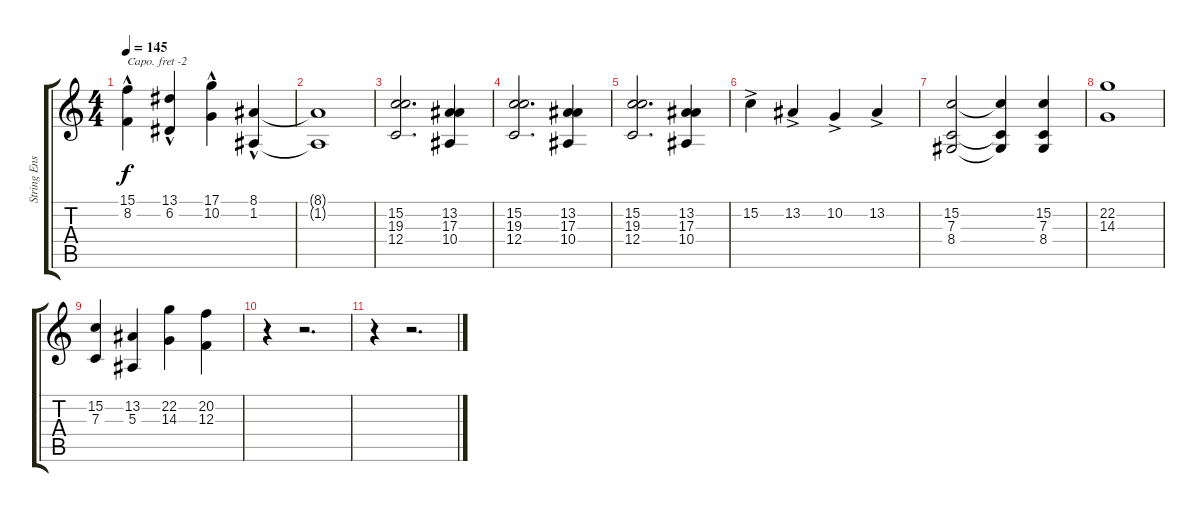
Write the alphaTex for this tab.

\track ("String Ensemble" "String Ens") {instrument stringensemble1}
\staff {score tabs}
\capo -2
\tuning (E4 B3 G3 D3 A2 D2) {hide}
\ts (4 4)
\tempo 145
\clef g2
\ks c
(15.1{hac} 8.2).4{dy f} (13.1{hac} 6.2).4 (17.1{hac} 10.2).4 (8.1{hac} 1.2).4 |
(8.1{t} 1.2{t}).1 |
(15.2 19.3 12.4).2{d} (13.2 17.3 10.4).4 |
(15.2 19.3 12.4).2{d} (13.2 17.3 10.4).4 |
(15.2 19.3 12.4).2{d} (13.2 17.3 10.4).4 |
15.2{ac}.4 13.2{ac}.4 10.2{ac}.4 13.2{ac}.4 |
(15.2 7.3 8.4).2 (15.2{t} 7.3{t} 8.4{t}).4 (15.2 7.3 8.4).4 |
(22.2 14.3).1 |
(15.2 7.3).4 (13.2 5.3).4 (22.2 14.3).4 (20.2 12.3).4 |
r.4 r.2{d} |
r.4 r.2{d}
